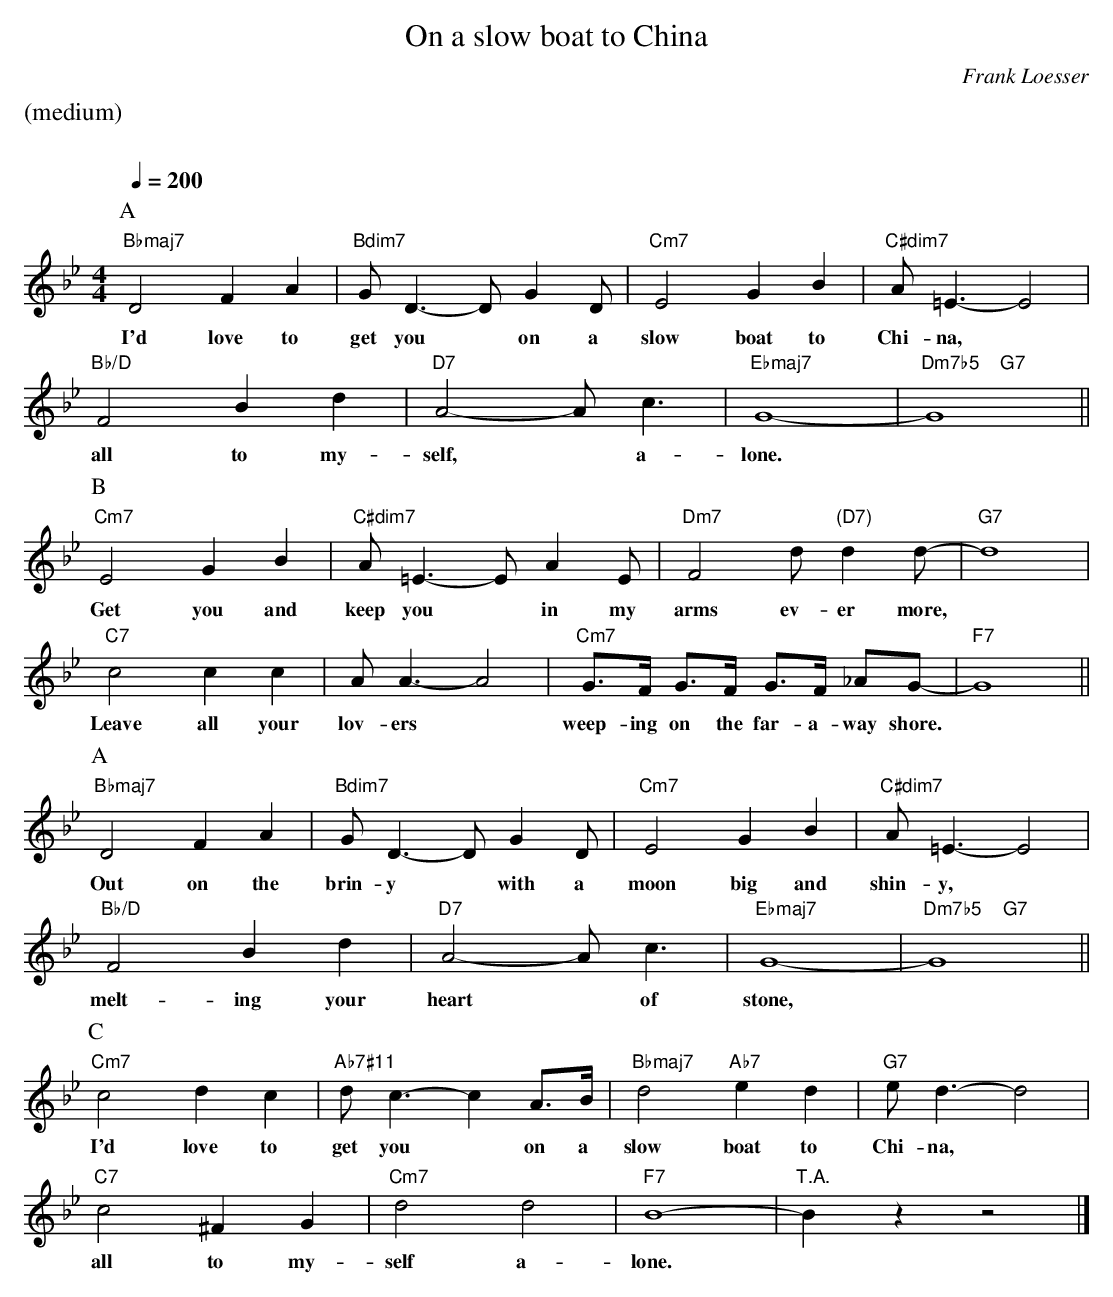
X:1
T: On a slow boat to China
M:4/4
L:1/4
C:Frank Loesser
Q:1/4=200
K:Bb
%%text (medium)
%%vskip 20
P: A
"Bbmaj7"D2FA|"Bdim7"G<D-D/GD/|"Cm7"E2GB|"C#dim7"A<=E-E2|
w:I'd love to get you * on a slow boat to Chi-na,*
"Bb/D"F2Bd|"D7"A2-A<c|"Ebmaj7"G4-|"Dm7b5    G7"G4||
w:all to my-self, * a-lone.*
P: B
"Cm7"E2GB|"C#dim7"A<=E-E/AE/|"Dm7"F2d/"(D7)"dd/-|"G7"d4|
w:Get you and keep you * in my arms ev-er more,*
"C7"c2cc|A<A-A2|"Cm7"G/>F/ G/>F/ G/>F/ _A/G/-|"F7"G4||
w:Leave all your lov-ers * weep-ing on the far-a-way shore.*
P: A
"Bbmaj7"D2FA|"Bdim7"G<D-D/GD/|"Cm7"E2GB|"C#dim7"A<=E-E2|
w:Out on the brin-y * with a moon big and shin-y,*
"Bb/D"F2Bd|"D7"A2-A<c|"Ebmaj7"G4-|"Dm7b5    G7"G4||
w:melt-ing your heart * of stone,*
P: C
"Cm7"c2dc|"Ab7#11"d<c-cA/>B/|"Bbmaj7"d2"Ab7"ed|"G7"e<d-d2|
w:I'd love to get you * on a slow boat to Chi-na,*
"C7"c2^FG|"Cm7"d2d2|"F7"B4-|"T.A."Bz z2|]
w:all to my-self a-lone.*
